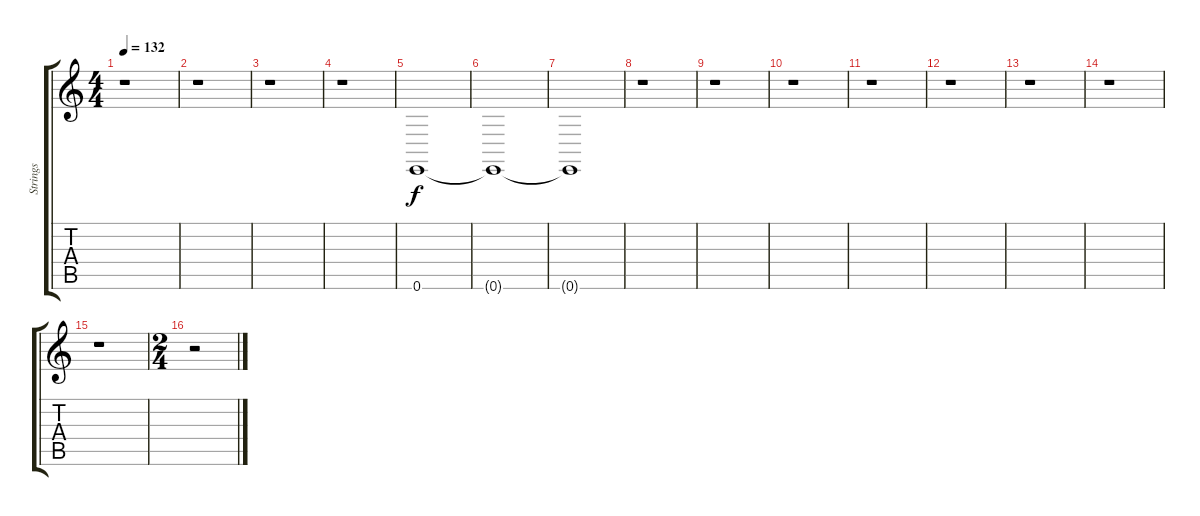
\track (" Strings" " Strings") {instrument stringensemble2}
\staff {score tabs}
\tuning (E4 B3 G3 D3 A2 E2) {hide}
\ts (4 4)
\tempo 132
\clef g2
\ks c
r.1{dy f} |
r.1 |
r.1 |
r.1 |
0.6.1 |
0.6{t}.1 |
0.6{t}.1 |
r.1 |
r.1 |
r.1 |
r.1 |
r.1 |
r.1 |
r.1 |
r.1 |
\ts (2 4)
r.2
